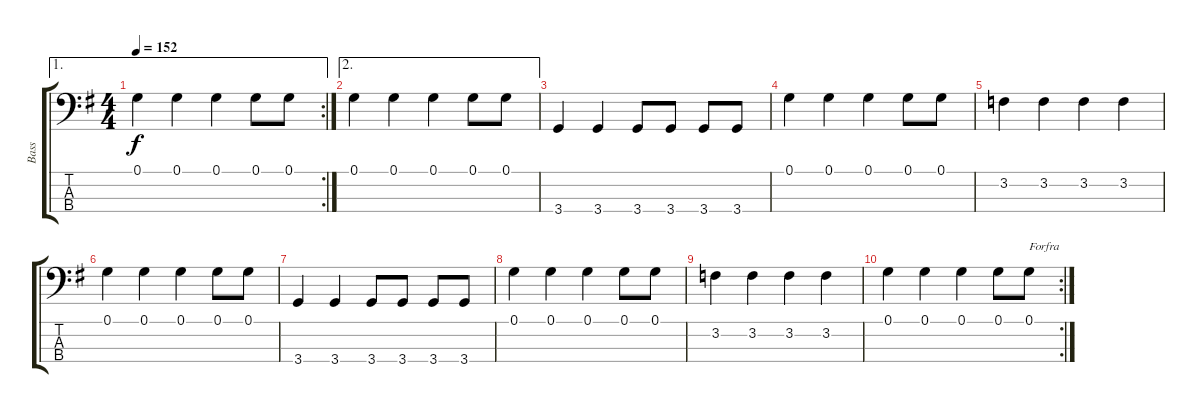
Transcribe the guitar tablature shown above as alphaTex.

\track ("Bass" "Bass") {instrument electricbassfinger}
\staff {score tabs}
\tuning (G2 D2 A1 E1) {hide}
\ae 1
\rc 2
\ts (4 4)
\tempo 152
\clef f4
\ks g
0.1.4{dy f} 0.1.4 0.1.4 0.1.8 0.1.8 |
\ae 2
0.1.4 0.1.4 0.1.4 0.1.8 0.1.8 |
3.4.4 3.4.4 3.4.8 3.4.8 3.4.8 3.4.8 |
0.1.4 0.1.4 0.1.4 0.1.8 0.1.8 |
3.2.4 3.2.4 3.2.4 3.2.4 |
0.1.4 0.1.4 0.1.4 0.1.8 0.1.8 |
3.4.4 3.4.4 3.4.8 3.4.8 3.4.8 3.4.8 |
0.1.4 0.1.4 0.1.4 0.1.8 0.1.8 |
3.2.4 3.2.4 3.2.4 3.2.4 |
\rc 2
0.1.4 0.1.4 0.1.4 0.1.8 0.1.8{txt "Forfra"}
